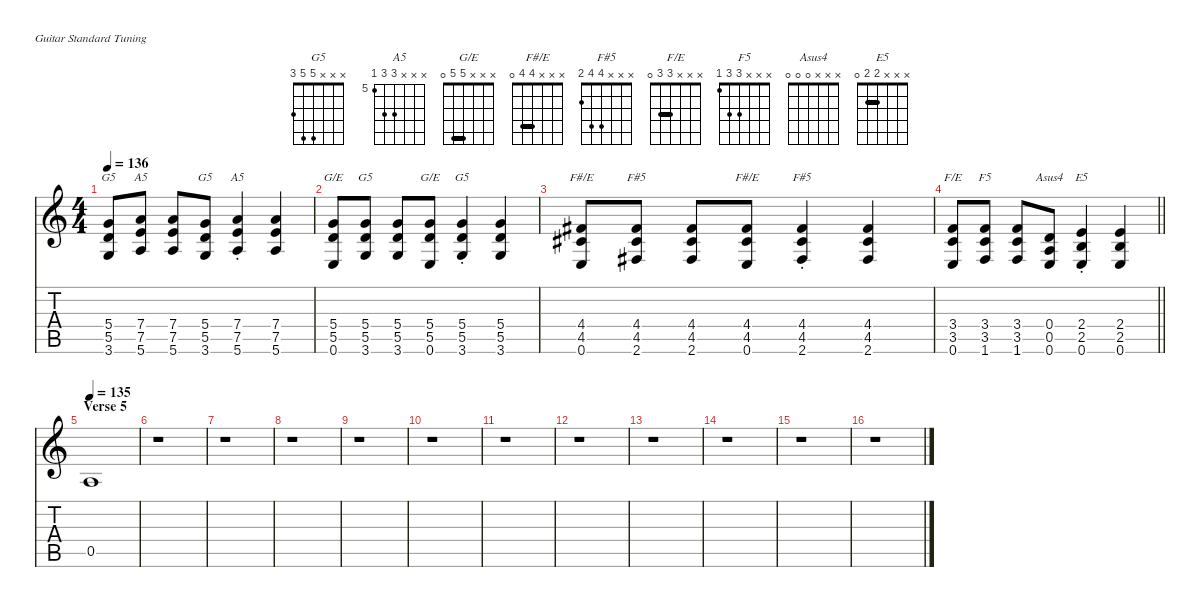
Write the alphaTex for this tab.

\defaultSystemsLayout 4
\hideDynamics
\bracketExtendMode nobrackets
\singleTrackTrackNamePolicy hidden
\multiTrackTrackNamePolicy hidden
\firstSystemTrackNameMode fullname
\firstSystemTrackNameOrientation horizontal
\otherSystemsTrackNameOrientation horizontal
\track ("Page El Guitar Rhythm" "od.guit.") {instrument overdrivenguitar}
\staff {score tabs}
\tuning (E4 B3 G3 D3 A2 E2)
\chord ("G5" x x x 5 5 3)
\chord ("A5" x x x 7 7 5) {firstfret 5}
\chord ("G/E" x x x 5 5 0) {barre 5}
\chord ("F#/E" x x x 4 4 0) {barre 4}
\chord ("F#5" x x x 4 4 2)
\chord ("F/E" x x x 3 3 0) {barre 3}
\chord ("F5" x x x 3 3 1)
\chord ("Asus4" x x x 0 0 0)
\chord ("E5" x x x 2 2 0) {barre 2}
\ts (4 4)
\tempo 136
\clef g2
\ks aminor
(5.4 5.5 3.6).8{ch "G5" dy f beam Up} (7.4 7.5 5.6).8{ch "A5" beam Up} (7.4 7.5 5.6).8{beam Up} (5.4 5.5 3.6).8{ch "G5" beam Up} (7.4{st} 7.5{st} 5.6{st}).4{ch "A5" beam Up} (7.4 7.5 5.6).4{beam Up} |
(5.4 5.5 0.6).8{ch "G/E" beam Up} (5.4 5.5 3.6).8{ch "G5" beam Up} (5.4 5.5 3.6).8{beam Up} (5.4 5.5 0.6).8{ch "G/E" beam Up} (5.4{st} 5.5{st} 3.6{st}).4{ch "G5" beam Up} (5.4 5.5 3.6).4{beam Up} |
(4.4{acc #} 4.5{acc #} 0.6).8{ch "F#/E" beam Up} (4.4{acc #} 4.5{acc #} 2.6{acc #}).8{ch "F#5" beam Up} (4.4{acc #} 4.5{acc #} 2.6{acc #}).8{beam Up} (4.4{acc #} 4.5{acc #} 0.6).8{ch "F#/E" beam Up} (4.4{st acc #} 4.5{st acc #} 2.6{st acc #}).4{ch "F#5" beam Up} (4.4{acc #} 4.5{acc #} 2.6{acc #}).4{beam Up} |
\barLineRight lightlight
(3.4 3.5 0.6).8{ch "F/E" beam Up} (3.4 3.5 1.6).8{ch "F5" beam Up} (3.4 3.5 1.6).8{beam Up} (0.4 0.5 0.6).8{ch "Asus4" beam Up} (2.4 2.5{st} 0.6).4{ch "E5" beam Up} (2.4 2.5 0.6).4{beam Up} |
\section ("" "Verse 5")
\tempo 135
0.5.1{beam Up} |
r.1{beam Down} |
r.1{beam Down} |
r.1{beam Down} |
r.1{beam Down} |
r.1{beam Down} |
r.1{beam Down} |
r.1{beam Down} |
r.1{beam Down} |
\ks c
r.1{beam Down} |
r.1{beam Down} |
\ks aminor
r.1{beam Down}
